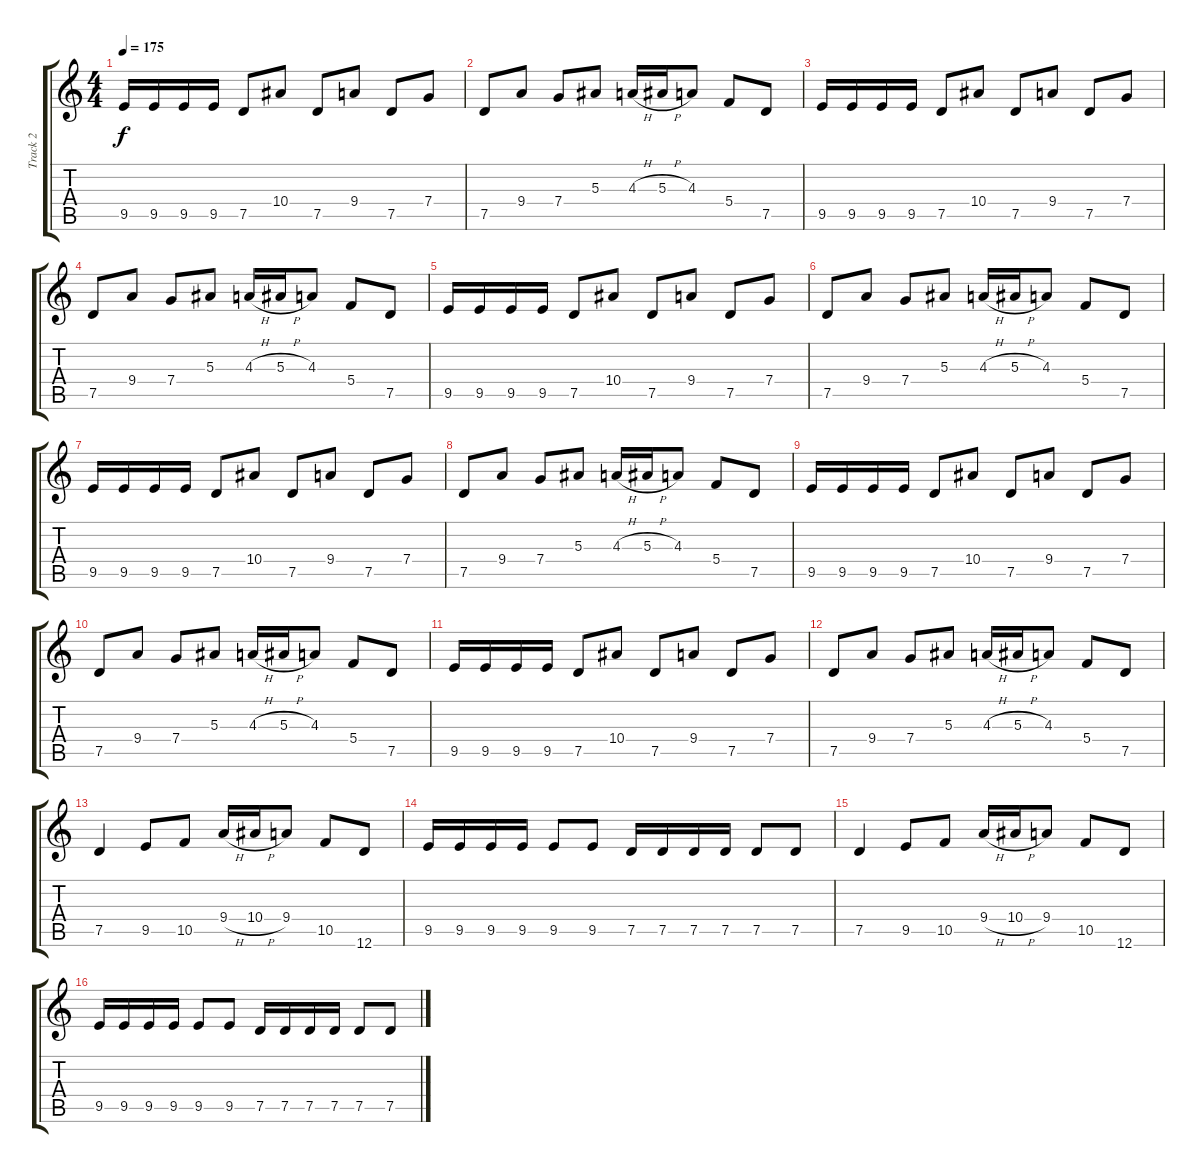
\track ("Track 2" "Track 2") {instrument distortionguitar}
\staff {score tabs}
\tuning (D4 A3 F3 C3 G2 D2) {hide}
\ts (4 4)
\tempo 175
\clef g2
\ks c
9.5.16{dy f instrument distortionguitar} 9.5.16 9.5.16 9.5.16 7.5.8 10.4.8 7.5.8 9.4.8 7.5.8 7.4.8 |
7.5.8 9.4.8 7.4.8 5.3.8 4.3{h}.16 5.3{h}.16 4.3.8 5.4.8 7.5.8 |
9.5.16 9.5.16 9.5.16 9.5.16 7.5.8 10.4.8 7.5.8 9.4.8 7.5.8 7.4.8 |
7.5.8 9.4.8 7.4.8 5.3.8 4.3{h}.16 5.3{h}.16 4.3.8 5.4.8 7.5.8 |
9.5.16 9.5.16 9.5.16 9.5.16 7.5.8 10.4.8 7.5.8 9.4.8 7.5.8 7.4.8 |
7.5.8 9.4.8 7.4.8 5.3.8 4.3{h}.16 5.3{h}.16 4.3.8 5.4.8 7.5.8 |
9.5.16 9.5.16 9.5.16 9.5.16 7.5.8 10.4.8 7.5.8 9.4.8 7.5.8 7.4.8 |
7.5.8 9.4.8 7.4.8 5.3.8 4.3{h}.16 5.3{h}.16 4.3.8 5.4.8 7.5.8 |
9.5.16 9.5.16 9.5.16 9.5.16 7.5.8 10.4.8 7.5.8 9.4.8 7.5.8 7.4.8 |
7.5.8 9.4.8 7.4.8 5.3.8 4.3{h}.16 5.3{h}.16 4.3.8 5.4.8 7.5.8 |
9.5.16 9.5.16 9.5.16 9.5.16 7.5.8 10.4.8 7.5.8 9.4.8 7.5.8 7.4.8 |
7.5.8 9.4.8 7.4.8 5.3.8 4.3{h}.16 5.3{h}.16 4.3.8 5.4.8 7.5.8 |
7.5.4 9.5.8 10.5.8 9.4{h}.16 10.4{h}.16 9.4.8 10.5.8 12.6.8 |
9.5.16 9.5.16 9.5.16 9.5.16 9.5.8 9.5.8 7.5.16 7.5.16 7.5.16 7.5.16 7.5.8 7.5.8 |
7.5.4 9.5.8 10.5.8 9.4{h}.16 10.4{h}.16 9.4.8 10.5.8 12.6.8 |
9.5.16 9.5.16 9.5.16 9.5.16 9.5.8 9.5.8 7.5.16 7.5.16 7.5.16 7.5.16 7.5.8 7.5.8
